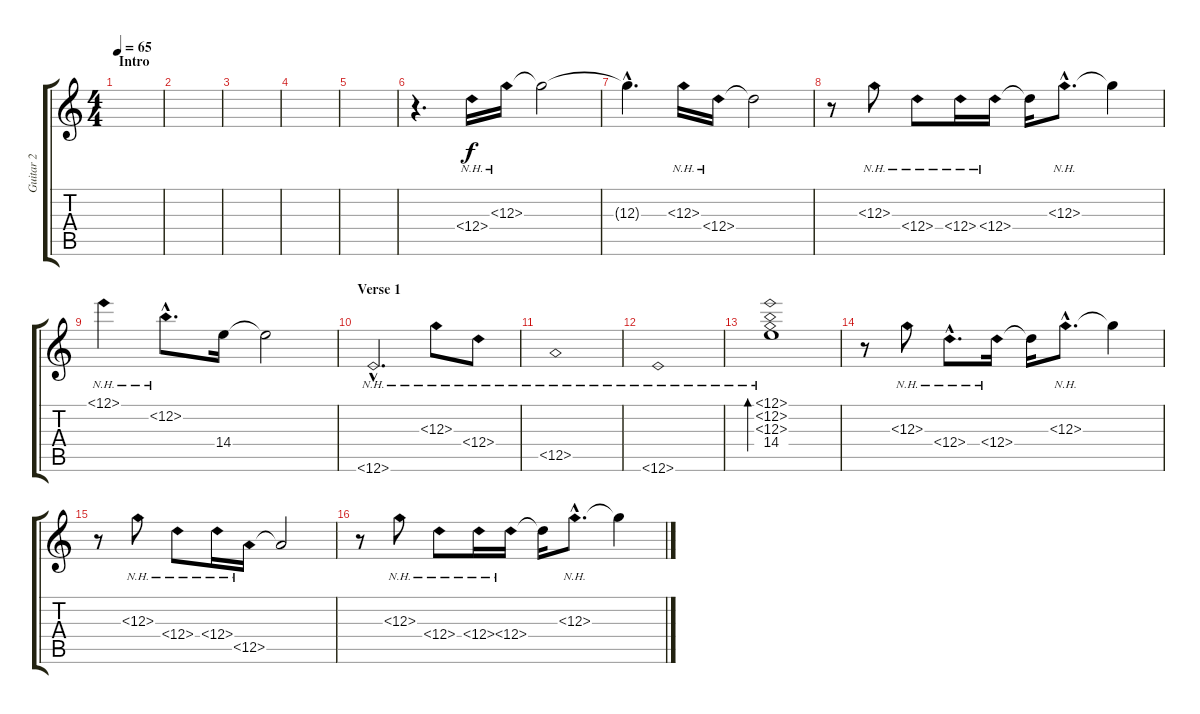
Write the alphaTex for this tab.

\track ("Guitar 2" "Guitar 2") {instrument electricguitarclean}
\staff {score tabs}
\tuning (E4 B3 G3 D3 A2 E2) {hide}
\ts (4 4)
\section ("" "Intro")
\tempo 65
\clef g2
\ks c
|
|
|
|
|
r.4{d} 12.4{nh}.16 12.3{nh}.16 12.3{t}.2 |
12.3{hac t}.4{d} 12.3{nh}.16 12.4{nh}.16 12.4{t}.2 |
r.8 12.3{nh}.8 12.4{nh}.8 12.4{nh}.16 12.4{nh}.16 12.4{t}.16 12.3{nh hac}.8{d} 12.3{t}.4 |
12.1{nh}.4 12.2{nh hac}.8{d} 14.4.16 14.4{t}.2 |
\section ("" "Verse 1")
12.6{nh hac}.2{d} 12.3{nh}.8 12.4{nh}.8 |
12.5{nh}.1 |
12.6{nh}.1 |
(12.1{nh} 12.2{nh} 12.3{nh} 14.4).1{bd 240} |
r.8 12.3{nh}.8 12.4{nh hac}.8{d} 12.4{nh}.16 12.4{t}.16 12.3{nh hac}.8{d} 12.3{t}.4 |
r.8 12.3{nh}.8 12.4{nh}.8 12.4{nh}.16 12.5{nh}.16 12.5{t}.2 |
r.8 12.3{nh}.8 12.4{nh}.8 12.4{nh}.16 12.4{nh}.16 12.4{t}.16 12.3{nh hac}.8{d} 12.3{t}.4
